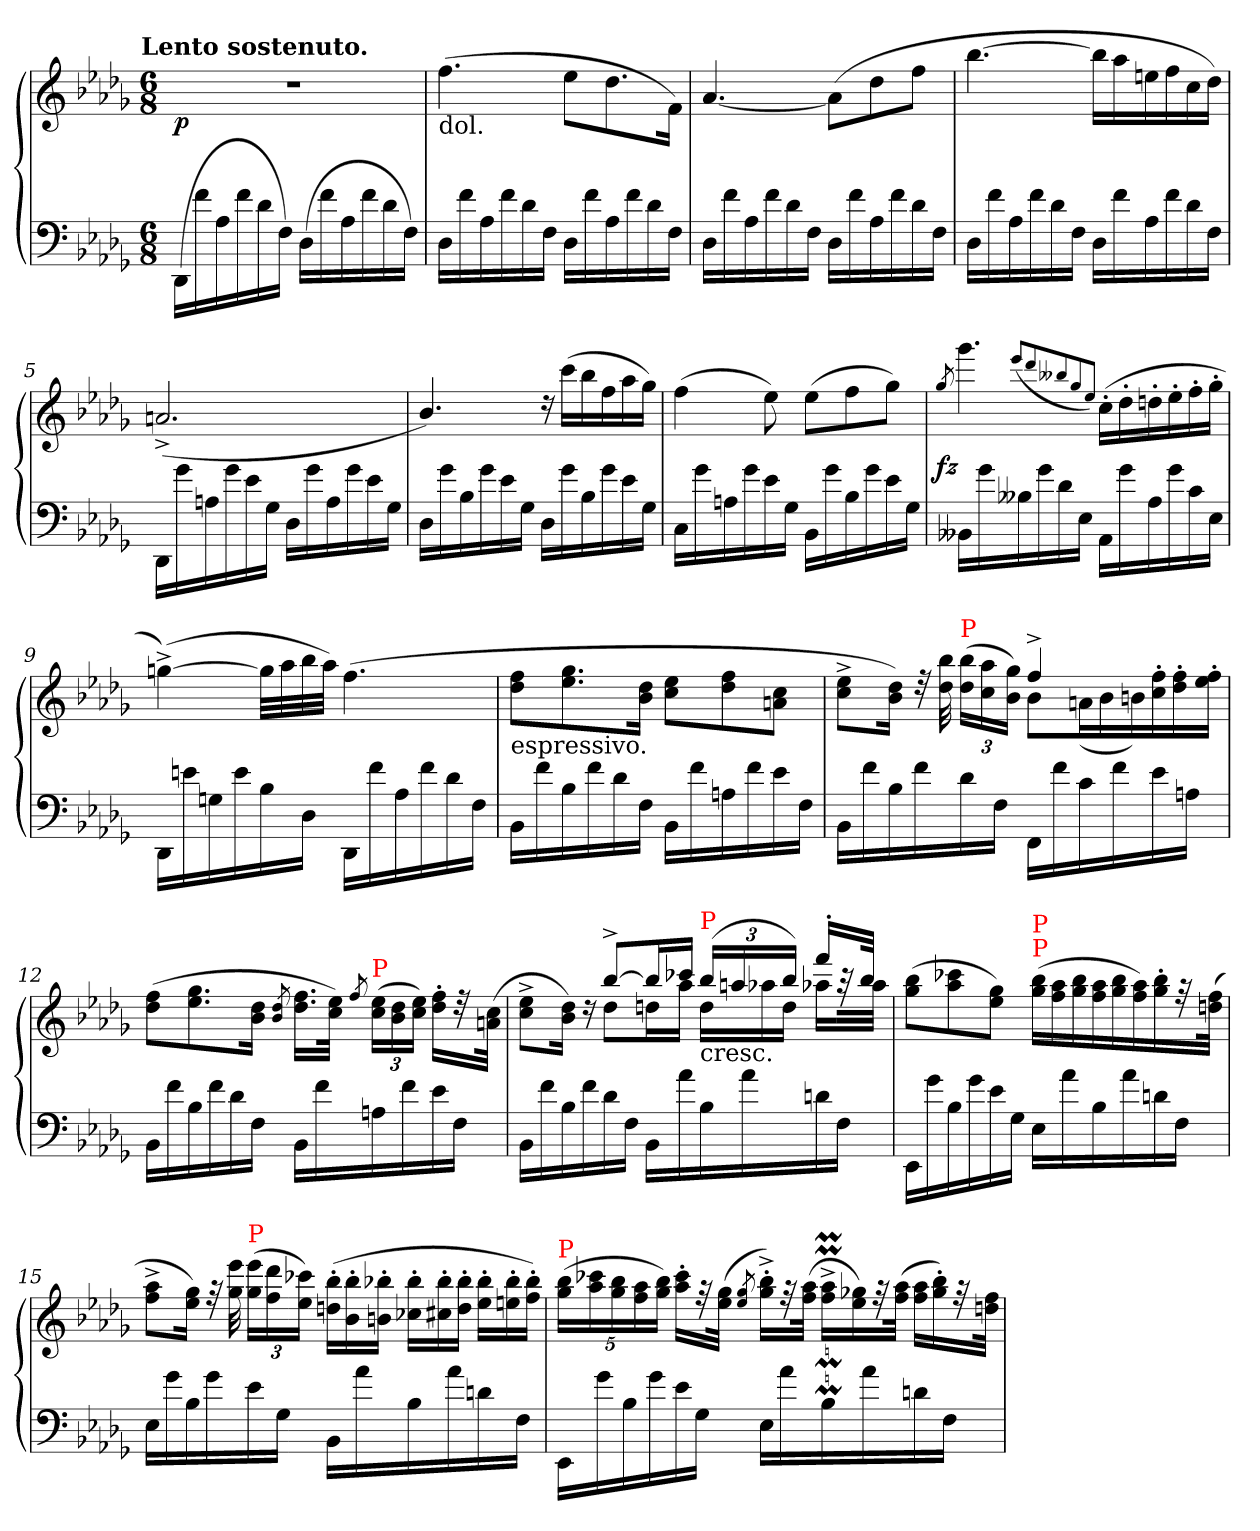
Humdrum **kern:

**kern	**kern	**dynam
*part1	*part1	*part1
*staff2	*staff1	*staff1/2
*clefF4	*clefG2	*
*k[b-e-a-d-g-]	*k[b-e-a-d-g-]	*
*D-:	*D-:	*
!!LO:TX:omd:t=Lento sostenuto.
*M6/8	*M6/8	*
*MM75	*MM75	*
=1	=1	=1
(>16DD-\LL	2.rdd	p
16f	.	.
16A-	.	.
16f	.	.
16d-	.	.
16FJJ)	.	.
(>16D-LL	.	.
16f	.	.
16A-	.	.
16f	.	.
16d-	.	.
16FJJ)	.	.
=2	=2	=2
!	!LO:TX:b:t=dol.	!
16D-LL	(>4.ff	.
16f	.	.
16A-	.	.
16f	.	.
16d-	.	.
16FJJ	.	.
16D-LL	8ee-L	.
16f	.	.
16A-	8.dd-	.
16f	.	.
16d-	.	.
16FJJ	16fJk)	.
=3	=3	=3
16D-LL	[4.a-	.
16f	.	.
16A-	.	.
16f	.	.
16d-	.	.
16FJJ	.	.
16D-LL	(>8a-L]	.
16f	.	.
16A-	8dd-	.
16f	.	.
16d-	8ffJ	.
16FJJ	.	.
=4	=4	=4
16D-LL	[4.bb-	.
16f	.	.
16A-	.	.
16f	.	.
16d-	.	.
16FJJ	.	.
16D-LL	16bb-LL]	.
16f	16aa-	.
16A-	16een	.
16f	16ff	.
16d-	16cc	.
16FJJ	16dd-JJ)	.
=5	=5	=5
16DD-LL	(<2.an^>/	.
16g-	.	.
16An	.	.
16g-	.	.
16e-	.	.
16G-JJ	.	.
16D-LL	.	.
16g-	.	.
16A	.	.
16g-	.	.
16e-	.	.
16G-JJ	.	.
=6	=6	=6
16D-LL	4.b-/)	.
16g-	.	.
16B-	.	.
16g-	.	.
16e-	.	.
16G-JJ	.	.
16D-LL	16rdd	.
16g-	(>16cccLL	.
16B-	16bb-	.
16g-	16ff	.
16e-	16aa-	.
16G-JJ	16gg-JJ)	.
=7	=7	=7
16CLL	(>4ff	.
16g-	.	.
16An	.	.
16g-	.	.
16e-	8ee-)	.
16G-JJ	.	.
16BB-LL	(>8ee-L	.
16g-	.	.
16B-	8ff	.
16g-	.	.
16e-	8gg-J)	.
16G-JJ	.	.
=8	=8	=8
.	8qgg-/	.
!	!	!LO:DY:rj
16BB--XLL	4.ggg-	fz
16g-	.	.
16B--X	.	.
16g-	.	.
16d-	.	.
16E-JJ	.	.
.	(<8qeee-/L	.
.	8qddd-/	.
.	8qbb--X/	.
.	8qgg-/	.
.	8qee-/J)	.
16AA-LL	(>16cc'>LL	.
16g-	16dd-'>	.
16A-	16ddn'>	.
16g-	16ee-'>	.
16c	16ff'>	.
16E-JJ	16gg-'>JJ	.
=9	=9	=9
16DD-/LL	(>[4ggn^<)	.
16en\	.	.
16Gn\	.	.
16e\	.	.
16B-\	32ggLLL]	.
.	32aa-	.
16D-\JJ	32bb-	.
.	32aa-JJJ)	.
16DD-/LL	(>4.ff	.
16f\	.	.
16A-\	.	.
16f\	.	.
16d-\	.	.
16F\JJ	.	.
=10	=10	=10
!	!LO:TX:b:t=espressivo.	!
16BB-LL	8ff 8dd-L	.
16f	.	.
16B-	8.gg- 8.ee-	.
16f	.	.
16d-	.	.
16FJJ	16dd- 16b-Jk	.
16BB-LL	8ee- 8ccL	.
16f	.	.
16An	8ff 8dd-	.
16f	.	.
16e-	8cc 8anJ	.
16FJJ	.	.
=11	=11	=11
*	*^	*
16BB-LL	4.ryy	8ee-^< 8cc^<L	.
16f	.	.	.
16B-	.	16dd- 16b-Jk)	.
16f	.	32rdd	.
.	.	32bb- 32dd-	.
*	*	*Xbrackettup	*
!	!	!LO:TX:a:color=red:t=P	!
16d-	.	(>24bb- 24dd-LL	.
.	.	24aa- 24cc	.
16FJJ	.	.	.
.	.	24gg- 24b-JJ)	.
16FFLL	4ff^>	8b-L	.
16f	.	.	.
*	*	*Xtuplet	*
16c	.	(>24anL	.
.	.	24b-	.
16f	.	.	.
.	.	24bn)	.
16e-	8ryy	24ff'> 24cc'>	.
.	.	24ff'> 24dd-'>	.
16AnJJ	.	.	.
.	.	24ff'> 24ee-'>JJ	.
*	*v	*v	*
=12	=12	=12
16BB-LL	(>8ff 8dd-L	.
16f	.	.
16B-	8.gg- 8.ee-	.
16f	.	.
16d-	.	.
16FJJ	16dd- 16b-Jk	.
.	8qb-/ 8qdd-/	.
16BB-LL	16.ff 16.dd-LL	.
16f	.	.
.	32ee- 32ccJJk)	.
.	8qff/	.
*	*tuplet	*
!	!LO:TX:a:color=red:t=P	!
16An	(>24ee- 24ccLL	.
.	24dd- 24b-	.
16f	.	.
.	24ee- 24ccJJ)	.
16e-	16ff'> 16dd-'>LL	.
16FJJ	32rdd	.
.	(>32cc 32anJJk	.
=13	=13	=13
*	*^	*
16BB-LL	4ryy	8ee-^< 8cc^<L	.
16f	.	.	.
16B-	.	16dd- 16b-Jk)	.
16f	.	16rdd	.
16d-	[8bb-^>L	8dd-L	.
16FJJ	.	.	.
16BB-LL	16bb-L]	16ddnL	.
16a-	16ccc-XJJ	16aa-JJ	.
*	*	*Xtuplet	*
!	!LO:TX:a:color=red:t=P	!	!
!	!LO:TX:c:t=cresc.	!	!
16B-	(>24bb-LL	24ddLL	.
.	24aan	24aa-X	.
16a-	.	.	.
.	24bb-JJ)	24ddJJ	.
16dn	16fff'>LL	16aa-XLL	.
16FJJ	32raa	32ryy	.
.	32bb-JJk	32aa-JJk	.
*	*v	*v	*
=14	=14	=14
16EE-LL	(>8bb- 8gg-L	.
16g-	.	.
16B-	8ccc-X 8aa-	.
16g-	.	.
16e-	8gg- 8ee-J)	.
16G-JJ	.	.
!	!LO:TX:a:color=red:t=P	!
!	!LO:TX:a:color=red:t=P	!
16E-LL	(>24bb- 24gg-LL	.
.	24aa- 24ff	.
16a-	.	.
.	24bb- 24gg-	.
16B-	24aa- 24ff	.
.	24bb- 24gg-	.
16a-	.	.
.	24aa- 24ff)	.
16dn	16bb-'> 16gg-'>	.
16FJJ	32rff	.
.	(>32ff 32ddnJJk	.
=15	=15	=15
16E-LL	8aa-^< 8ff^<L	.
16g-	.	.
16B-	16gg- 16ee-Jk)	.
16g-	32rff	.
.	32eee- 32gg-	.
*	*tuplet	*
!	!LO:TX:a:color=red:t=P	!
16e-	(>24eee- 24gg-LL	.
.	24ddd- 24ff	.
16G-JJ	.	.
.	24ccc-X 24ee-JJ)	.
*	*Xtuplet	*
16BB-LL	(>24bb-'> 24ddn'>LL	.
.	24bb-'> 24b-'>	.
16a-	.	.
.	24bb-X'> 24bn'>JJ	.
16B-	24bb-'> 24cc-'>LL	.
.	24bb-'> 24cc#X'>	.
16a-	.	.
.	24bb-'> 24dd'>JJ	.
16dn	24bb-'> 24ee-'>LL	.
.	24bb-'> 24een'>	.
16FJJ	.	.
.	24bb-'> 24ff'>JJ)	.
=16	=16	=16
*	*tuplet	*
!	!LO:TX:a:color=red:t=P	!
16EE-/LL	(>20bb- 20gg-LL	.
.	20ccc-X 20aa-	.
16g-\	.	.
.	20bb- 20gg-	.
16B-\	.	.
.	20aa- 20ff	.
16g-\	.	.
.	20bb- 20gg-JJ)	.
16e-\	16ccc-'> 16aa-'>LL	.
16G-\JJ	32rff	.
.	(>32gg- 32ee-JJk	.
.	8qee-/ 8qgg-/	.
16E-LL	16bb-'>^< 16gg-'>^<LL)	.
16a-	32rff	.
.	(>32aa- 32ffJJk	.
*	*Xtuplet	*
16B-	24aa-M^< 24ffM^<LL	.
.	24gg- 24ee-)	.
16a-	.	.
.	48rff	.
.	(>48aa- 48ffJJk	.
16dn	24aa- 24ffLL	.
.	24bb-'> 24gg-'>)	.
16FJJ	.	.
.	48rff	.
.	48ff 48ddnJJk	.
=	=	=
*-	*-	*-
